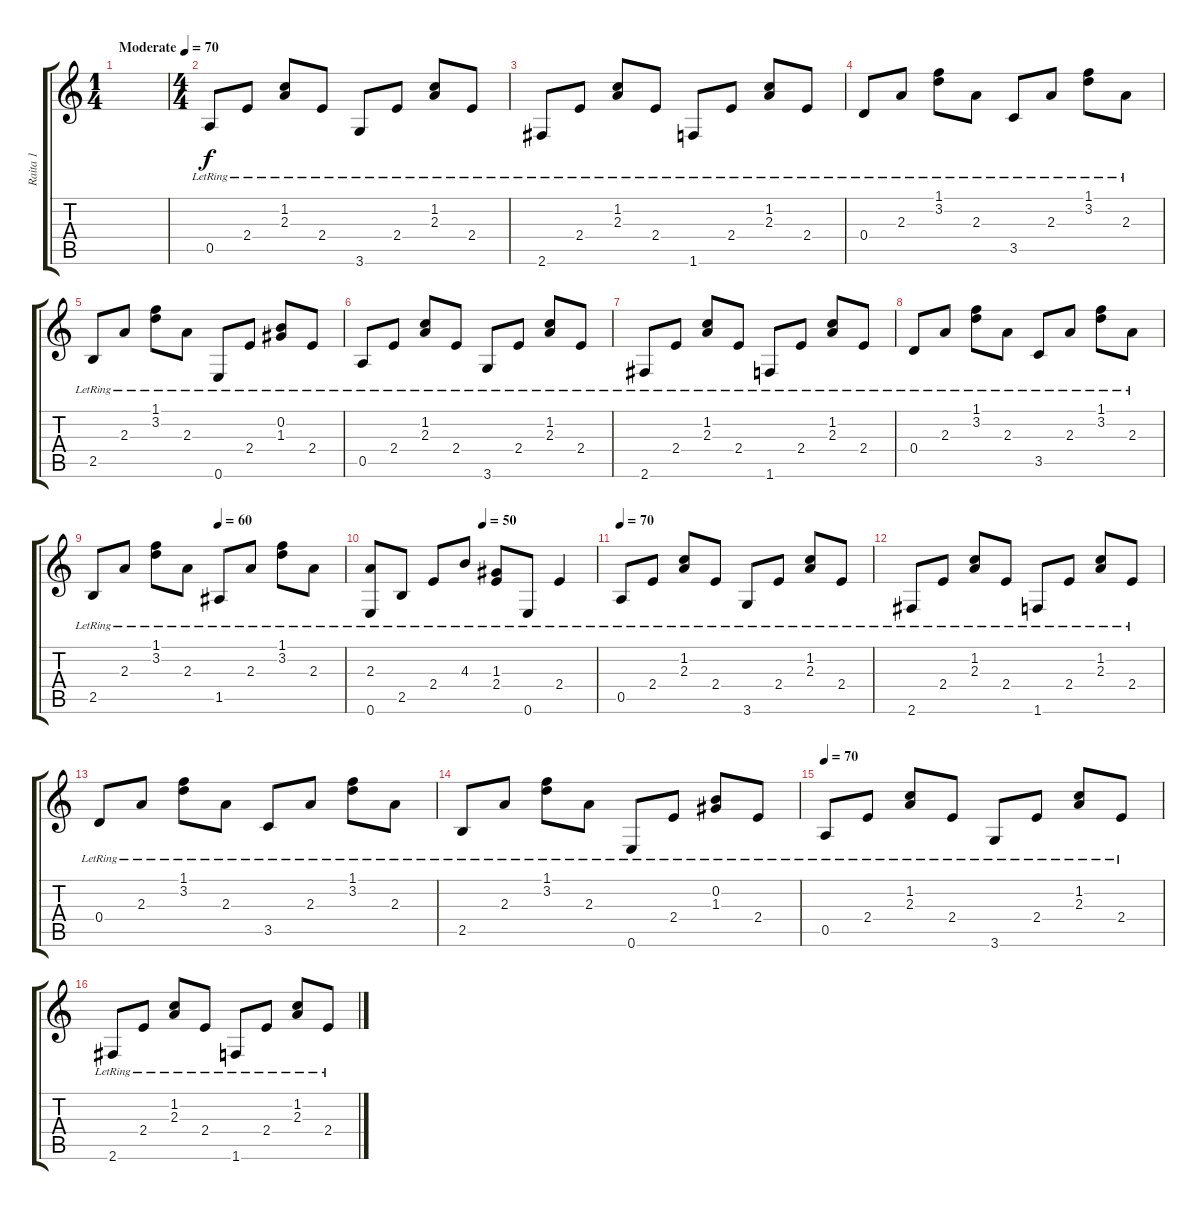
\track ("Raita 1" "Raita 1") {instrument acousticguitarsteel}
\staff {score tabs}
\tuning (E4 B3 G3 D3 A2 E2) {hide}
\ts (1 4)
\tempo (70 "Moderate")
\clef g2
\ks c
|
\ts (4 4)
0.5{lr}.8 2.4{lr}.8 (1.2{lr} 2.3{lr}).8 2.4{lr}.8 3.6{lr}.8 2.4{lr}.8 (1.2{lr} 2.3{lr}).8 2.4{lr}.8 |
2.6{lr}.8 2.4{lr}.8 (1.2{lr} 2.3{lr}).8 2.4{lr}.8 1.6{lr}.8 2.4{lr}.8 (1.2{lr} 2.3{lr}).8 2.4{lr}.8 |
0.4{lr}.8 2.3{lr}.8 (1.1{lr} 3.2{lr}).8 2.3{lr}.8 3.5{lr}.8 2.3{lr}.8 (1.1{lr} 3.2{lr}).8 2.3{lr}.8 |
2.5{lr}.8 2.3{lr}.8 (1.1{lr} 3.2{lr}).8 2.3{lr}.8 0.6{lr}.8 2.4{lr}.8 (0.2{lr} 1.3{lr}).8 2.4{lr}.8 |
0.5{lr}.8 2.4{lr}.8 (1.2{lr} 2.3{lr}).8 2.4{lr}.8 3.6{lr}.8 2.4{lr}.8 (1.2{lr} 2.3{lr}).8 2.4{lr}.8 |
2.6{lr}.8 2.4{lr}.8 (1.2{lr} 2.3{lr}).8 2.4{lr}.8 1.6{lr}.8 2.4{lr}.8 (1.2{lr} 2.3{lr}).8 2.4{lr}.8 |
0.4{lr}.8 2.3{lr}.8 (1.1{lr} 3.2{lr}).8 2.3{lr}.8 3.5{lr}.8 2.3{lr}.8 (1.1{lr} 3.2{lr}).8 2.3{lr}.8 |
\tempo (60 0.5)
2.5{lr}.8 2.3{lr}.8 (1.1{lr} 3.2{lr}).8 2.3{lr}.8 1.5{lr}.8 2.3{lr}.8 (1.1 3.2{lr}).8 2.3{lr}.8 |
\tempo (50 0.5)
(2.3{lr} 0.6{lr}).8 2.5{lr}.8 2.4{lr}.8 4.3{lr}.8 (1.3{lr} 2.4).8 0.6{lr}.8 2.4{lr}.4 |
\tempo 70
0.5{lr}.8 2.4{lr}.8 (1.2{lr} 2.3{lr}).8 2.4{lr}.8 3.6{lr}.8 2.4{lr}.8 (1.2{lr} 2.3{lr}).8 2.4{lr}.8 |
2.6{lr}.8 2.4{lr}.8 (1.2{lr} 2.3{lr}).8 2.4{lr}.8 1.6{lr}.8 2.4{lr}.8 (1.2{lr} 2.3{lr}).8 2.4{lr}.8 |
0.4{lr}.8 2.3{lr}.8 (1.1{lr} 3.2{lr}).8 2.3{lr}.8 3.5{lr}.8 2.3{lr}.8 (1.1{lr} 3.2{lr}).8 2.3{lr}.8 |
2.5{lr}.8 2.3{lr}.8 (1.1{lr} 3.2{lr}).8 2.3{lr}.8 0.6{lr}.8 2.4{lr}.8 (0.2{lr} 1.3{lr}).8 2.4{lr}.8 |
\tempo 70
0.5{lr}.8 2.4{lr}.8 (1.2{lr} 2.3{lr}).8 2.4{lr}.8 3.6{lr}.8 2.4{lr}.8 (1.2{lr} 2.3{lr}).8 2.4{lr}.8 |
2.6{lr}.8 2.4{lr}.8 (1.2{lr} 2.3{lr}).8 2.4{lr}.8 1.6{lr}.8 2.4{lr}.8 (1.2{lr} 2.3{lr}).8 2.4{lr}.8
